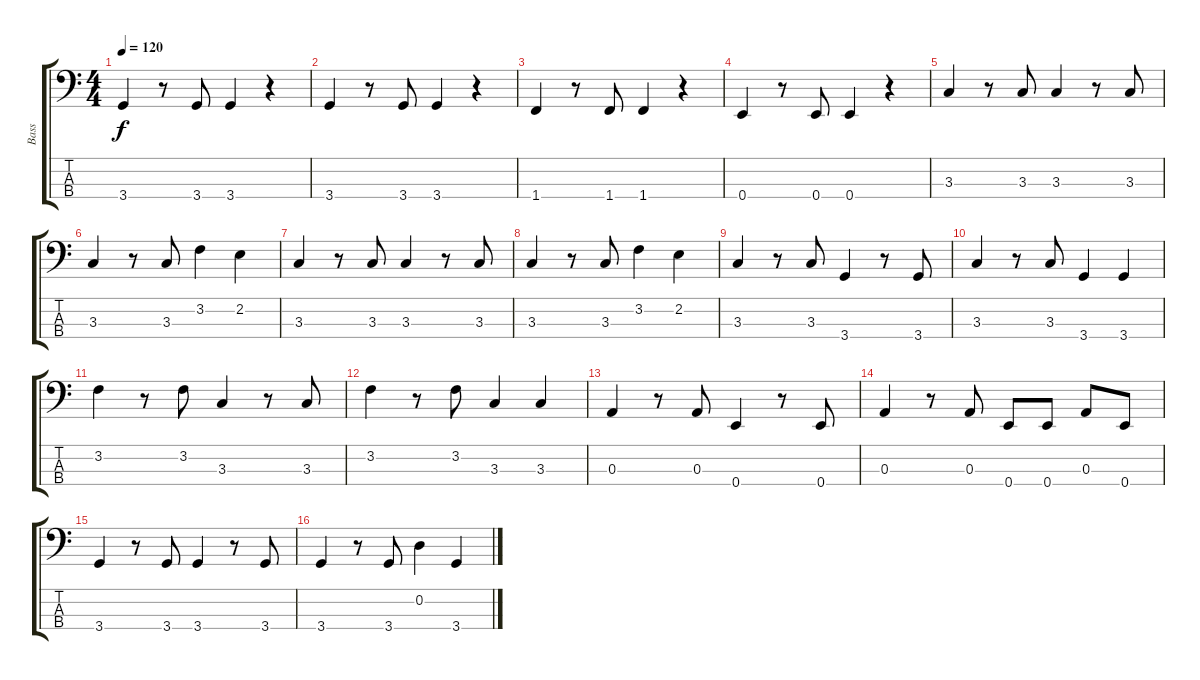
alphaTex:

\track ("Bass" "Bass") {instrument fretlessbass}
\staff {score tabs}
\tuning (G2 D2 A1 E1) {hide}
\ts (4 4)
\tempo 120
\clef f4
\ks c
3.4.4{dy f} r.8 3.4.8 3.4.4 r.4 |
3.4.4 r.8 3.4.8 3.4.4 r.4 |
1.4.4 r.8 1.4.8 1.4.4 r.4 |
0.4.4 r.8 0.4.8 0.4.4 r.4 |
3.3.4 r.8 3.3.8 3.3.4 r.8 3.3.8 |
3.3.4 r.8 3.3.8 3.2.4 2.2.4 |
3.3.4 r.8 3.3.8 3.3.4 r.8 3.3.8 |
3.3.4 r.8 3.3.8 3.2.4 2.2.4 |
3.3.4 r.8 3.3.8 3.4.4 r.8 3.4.8 |
3.3.4 r.8 3.3.8 3.4.4 3.4.4 |
3.2.4 r.8 3.2.8 3.3.4 r.8 3.3.8 |
3.2.4 r.8 3.2.8 3.3.4 3.3.4 |
0.3.4 r.8 0.3.8 0.4.4 r.8 0.4.8 |
0.3.4 r.8 0.3.8 0.4.8 0.4.8 0.3.8 0.4.8 |
3.4.4 r.8 3.4.8 3.4.4 r.8 3.4.8 |
3.4.4 r.8 3.4.8 0.2.4 3.4.4
